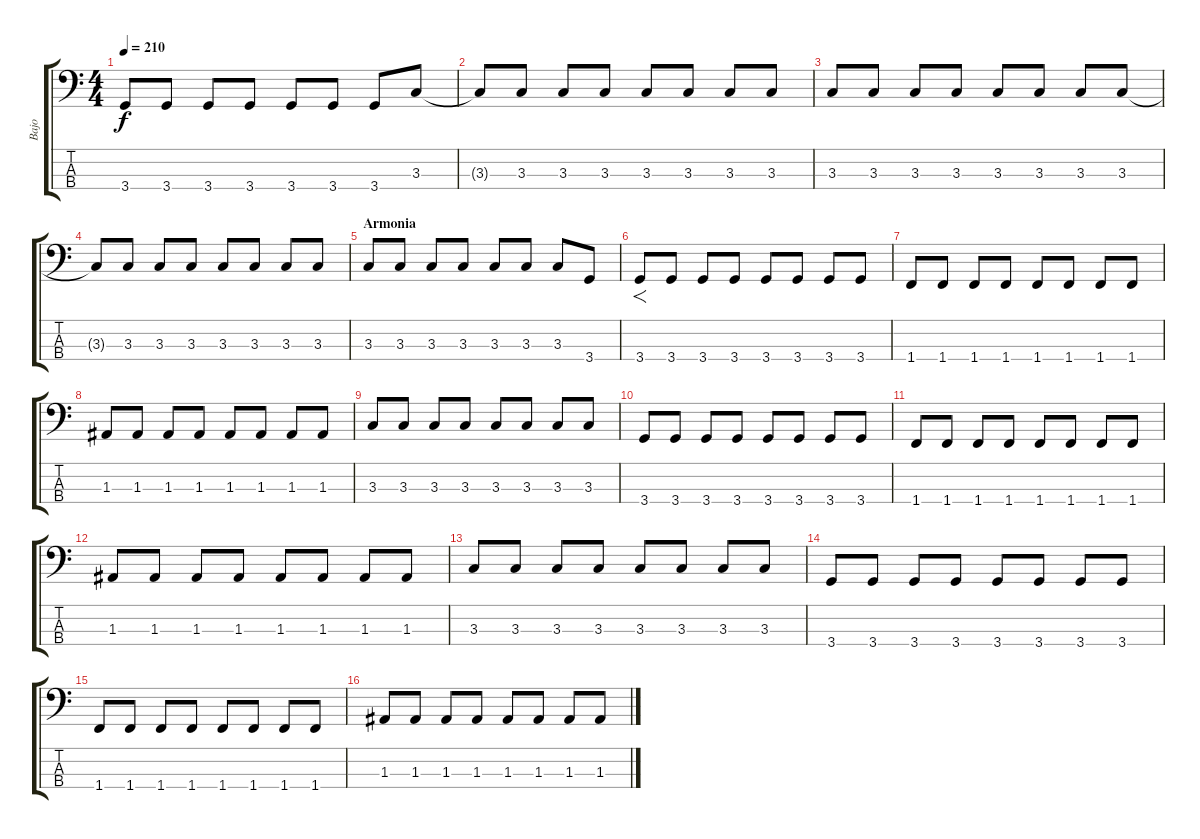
\track ("Bajo" "Bajo") {instrument electricbassfinger}
\staff {score tabs}
\tuning (G2 D2 A1 E1) {hide}
\ts (4 4)
\tempo 210
\clef f4
\ks c
3.4.8{dy f} 3.4.8 3.4.8 3.4.8 3.4.8 3.4.8 3.4.8 3.3.8 |
3.3{t}.8 3.3.8 3.3.8 3.3.8 3.3.8 3.3.8 3.3.8 3.3.8 |
3.3.8 3.3.8 3.3.8 3.3.8 3.3.8 3.3.8 3.3.8 3.3.8 |
3.3{t}.8 3.3.8 3.3.8 3.3.8 3.3.8 3.3.8 3.3.8 3.3.8 |
\section ("" "Armonia")
3.3.8 3.3.8 3.3.8 3.3.8 3.3.8 3.3.8 3.3.8 3.4.8 |
3.4.8{f} 3.4.8 3.4.8 3.4.8 3.4.8 3.4.8 3.4.8 3.4.8 |
1.4.8 1.4.8 1.4.8 1.4.8 1.4.8 1.4.8 1.4.8 1.4.8 |
1.3.8 1.3.8 1.3.8 1.3.8 1.3.8 1.3.8 1.3.8 1.3.8 |
3.3.8 3.3.8 3.3.8 3.3.8 3.3.8 3.3.8 3.3.8 3.3.8 |
3.4.8 3.4.8 3.4.8 3.4.8 3.4.8 3.4.8 3.4.8 3.4.8 |
1.4.8 1.4.8 1.4.8 1.4.8 1.4.8 1.4.8 1.4.8 1.4.8 |
1.3.8 1.3.8 1.3.8 1.3.8 1.3.8 1.3.8 1.3.8 1.3.8 |
3.3.8 3.3.8 3.3.8 3.3.8 3.3.8 3.3.8 3.3.8 3.3.8 |
3.4.8 3.4.8 3.4.8 3.4.8 3.4.8 3.4.8 3.4.8 3.4.8 |
1.4.8 1.4.8 1.4.8 1.4.8 1.4.8 1.4.8 1.4.8 1.4.8 |
1.3.8 1.3.8 1.3.8 1.3.8 1.3.8 1.3.8 1.3.8 1.3.8
